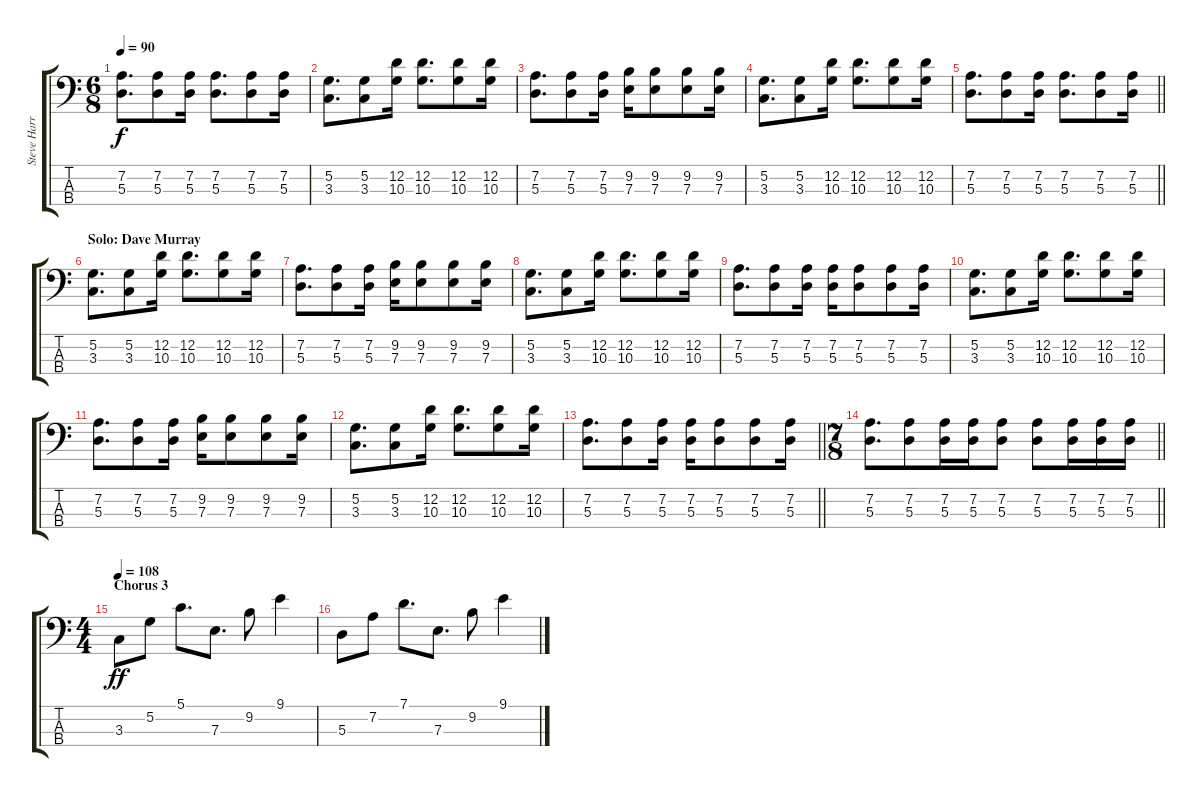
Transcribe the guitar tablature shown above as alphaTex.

\track ("Steve Harris" "Steve Harr") {instrument electricbassfinger}
\staff {score tabs}
\tuning (G2 D2 A1 E1) {hide}
\ts (6 8)
\tempo 90
\clef f4
\ks c
(7.2 5.3).8{d dy f} (7.2 5.3).8 (7.2 5.3).16 (7.2 5.3).8{d} (7.2 5.3).8 (7.2 5.3).16 |
(5.2 3.3).8{d} (5.2 3.3).8 (12.2 10.3).16 (12.2 10.3).8{d} (12.2 10.3).8 (12.2 10.3).16 |
(7.2 5.3).8{d} (7.2 5.3).8 (7.2 5.3).16 (9.2 7.3).16 (9.2 7.3).8 (9.2 7.3).8 (9.2 7.3).16 |
(5.2 3.3).8{d} (5.2 3.3).8 (12.2 10.3).16 (12.2 10.3).8{d} (12.2 10.3).8 (12.2 10.3).16 |
\barLineRight lightlight
(7.2 5.3).8{d} (7.2 5.3).8 (7.2 5.3).16 (7.2 5.3).8{d} (7.2 5.3).8 (7.2 5.3).16 |
\section ("" "Solo: Dave Murray")
(5.2 3.3).8{d} (5.2 3.3).8 (12.2 10.3).16 (12.2 10.3).8{d} (12.2 10.3).8 (12.2 10.3).16 |
(7.2 5.3).8{d} (7.2 5.3).8 (7.2 5.3).16 (9.2 7.3).16 (9.2 7.3).8 (9.2 7.3).8 (9.2 7.3).16 |
(5.2 3.3).8{d} (5.2 3.3).8 (12.2 10.3).16 (12.2 10.3).8{d} (12.2 10.3).8 (12.2 10.3).16 |
(7.2 5.3).8{d} (7.2 5.3).8 (7.2 5.3).16 (7.2 5.3).16 (7.2 5.3).8 (7.2 5.3).8 (7.2 5.3).16 |
(5.2 3.3).8{d} (5.2 3.3).8 (12.2 10.3).16 (12.2 10.3).8{d} (12.2 10.3).8 (12.2 10.3).16 |
(7.2 5.3).8{d} (7.2 5.3).8 (7.2 5.3).16 (9.2 7.3).16 (9.2 7.3).8 (9.2 7.3).8 (9.2 7.3).16 |
(5.2 3.3).8{d} (5.2 3.3).8 (12.2 10.3).16 (12.2 10.3).8{d} (12.2 10.3).8 (12.2 10.3).16 |
\barLineRight lightlight
(7.2 5.3).8{d} (7.2 5.3).8 (7.2 5.3).16 (7.2 5.3).16 (7.2 5.3).8 (7.2 5.3).8 (7.2 5.3).16 |
\ts (7 8)
\barLineRight lightlight
(7.2 5.3).8{d} (7.2 5.3).8 (7.2 5.3).16 (7.2 5.3).16 (7.2 5.3).8 (7.2 5.3).8 (7.2 5.3).16 (7.2 5.3).16 (7.2 5.3).16 |
\ts (4 4)
\section ("" "Chorus 3")
\tempo 108
3.3.8{dy ff} 5.2.8 5.1.8{d} 7.3.8{d} 9.2.8 9.1.4 |
5.3.8 7.2.8 7.1.8{d} 7.3.8{d} 9.2.8 9.1.4
